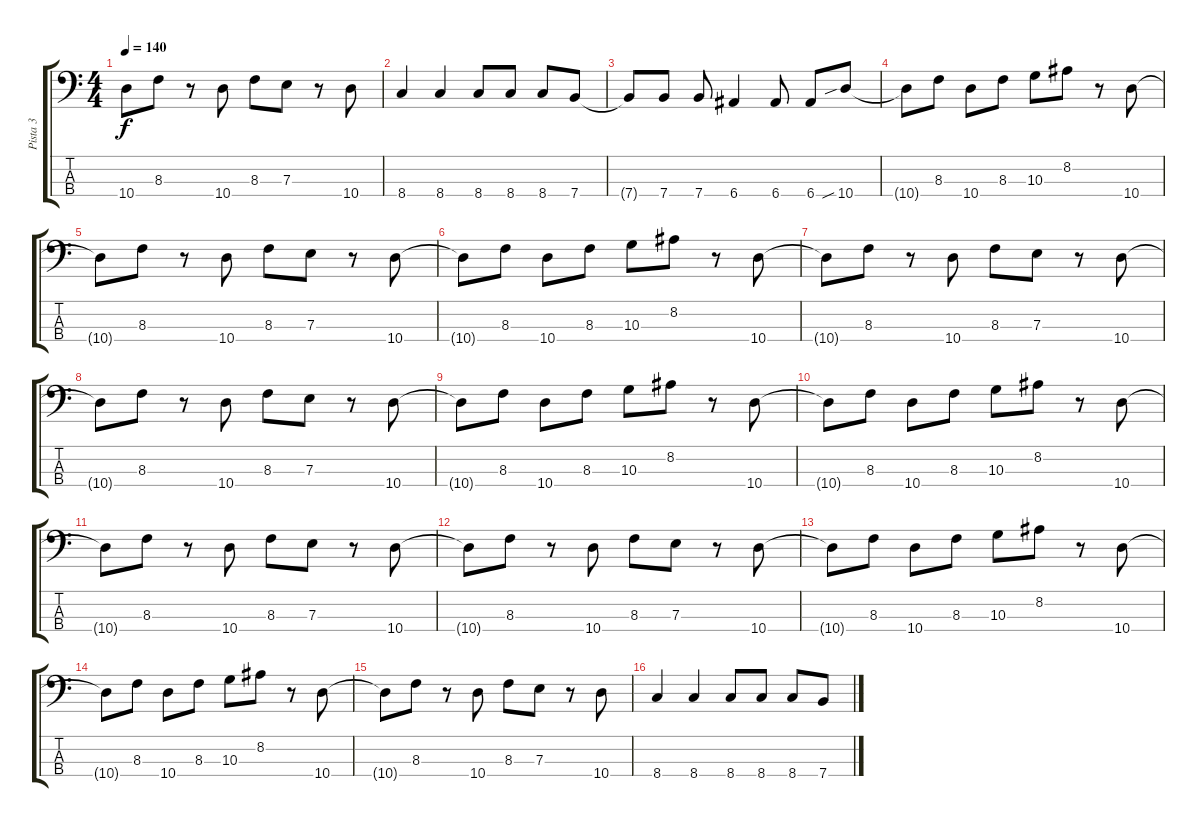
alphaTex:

\track ("Pista 3" "Pista 3") {instrument electricbassfinger}
\staff {score tabs}
\tuning (G2 D2 A1 E1) {hide}
\ts (4 4)
\tempo 140
\clef f4
\ks c
10.4{t}.8{dy f} 8.3.8 r.8 10.4.8 8.3.8 7.3.8 r.8 10.4.8 |
8.4.4 8.4.4 8.4.8 8.4.8 8.4.8 7.4.8 |
7.4{t}.8 7.4.8 7.4.8 6.4.4 6.4.8 6.4.8 10.4{sib}.8 |
10.4{t}.8 8.3.8 10.4.8 8.3.8 10.3.8 8.2.8 r.8 10.4.8 |
10.4{t}.8 8.3.8 r.8 10.4.8 8.3.8 7.3.8 r.8 10.4.8 |
10.4{t}.8 8.3.8 10.4.8 8.3.8 10.3.8 8.2.8 r.8 10.4.8 |
10.4{t}.8 8.3.8 r.8 10.4.8 8.3.8 7.3.8 r.8 10.4.8 |
10.4{t}.8 8.3.8 r.8 10.4.8 8.3.8 7.3.8 r.8 10.4.8 |
10.4{t}.8 8.3.8 10.4.8 8.3.8 10.3.8 8.2.8 r.8 10.4.8 |
10.4{t}.8 8.3.8 10.4.8 8.3.8 10.3.8 8.2.8 r.8 10.4.8 |
10.4{t}.8 8.3.8 r.8 10.4.8 8.3.8 7.3.8 r.8 10.4.8 |
10.4{t}.8 8.3.8 r.8 10.4.8 8.3.8 7.3.8 r.8 10.4.8 |
10.4{t}.8 8.3.8 10.4.8 8.3.8 10.3.8 8.2.8 r.8 10.4.8 |
10.4{t}.8 8.3.8 10.4.8 8.3.8 10.3.8 8.2.8 r.8 10.4.8 |
10.4{t}.8 8.3.8 r.8 10.4.8 8.3.8 7.3.8 r.8 10.4.8 |
8.4.4 8.4.4 8.4.8 8.4.8 8.4.8 7.4.8
